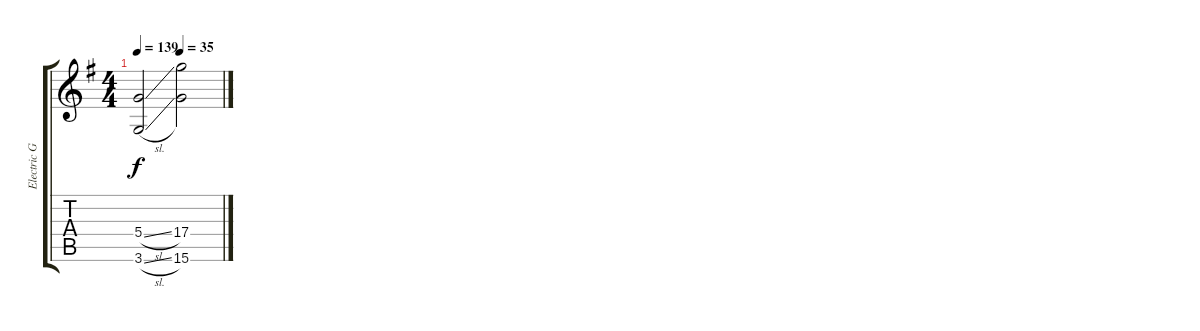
\track ("Electric Guitar I" "Electric G") {instrument distortionguitar}
\staff {score tabs}
\tuning (E4 B3 G3 D3 A2 E2) {hide}
\ts (4 4)
\tempo 139
\tempo (35 0.5)
\clef g2
\ks g
(5.4{sl t} 3.6{sl t}).2{dy f} (17.4 15.6).2
